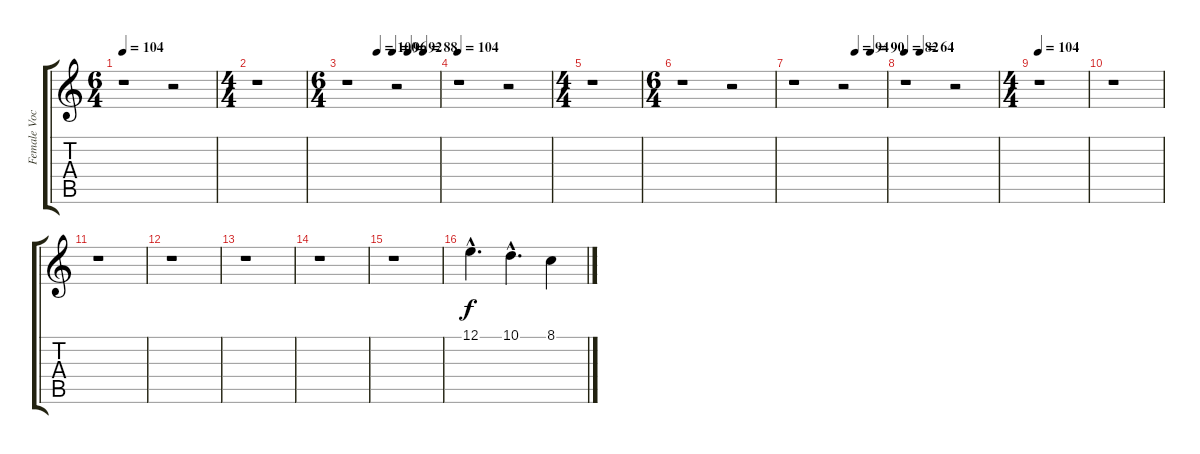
\track ("Female Vocal" "Female Voc") {instrument synthvoice}
\staff {score tabs}
\tuning (E4 B3 G3 D3 A2 E2) {hide}
\ts (6 4)
\tempo 104
\clef g2
\ks c
r.1{dy f} r.2 |
\ts (4 4)
r.1 |
\ts (6 4)
\tempo (100 0.3333333333333333)
\tempo (96 0.5)
\tempo (92 0.6666666666666666)
\tempo (88 0.8333333333333334)
r.1 r.2 |
\tempo 104
r.1 r.2 |
\ts (4 4)
r.1 |
\ts (6 4)
r.1 r.2 |
\tempo (94 0.6666666666666666)
\tempo (90 0.8333333333333334)
r.1 r.2 |
\tempo 82
\tempo (64 0.16666666666666666)
r.1 r.2 |
\ts (4 4)
\tempo 104
r.1 |
r.1 |
r.1 |
r.1 |
r.1 |
r.1 |
r.1 |
12.1{hac}.4{d} 10.1{hac}.4{d} 8.1.4
